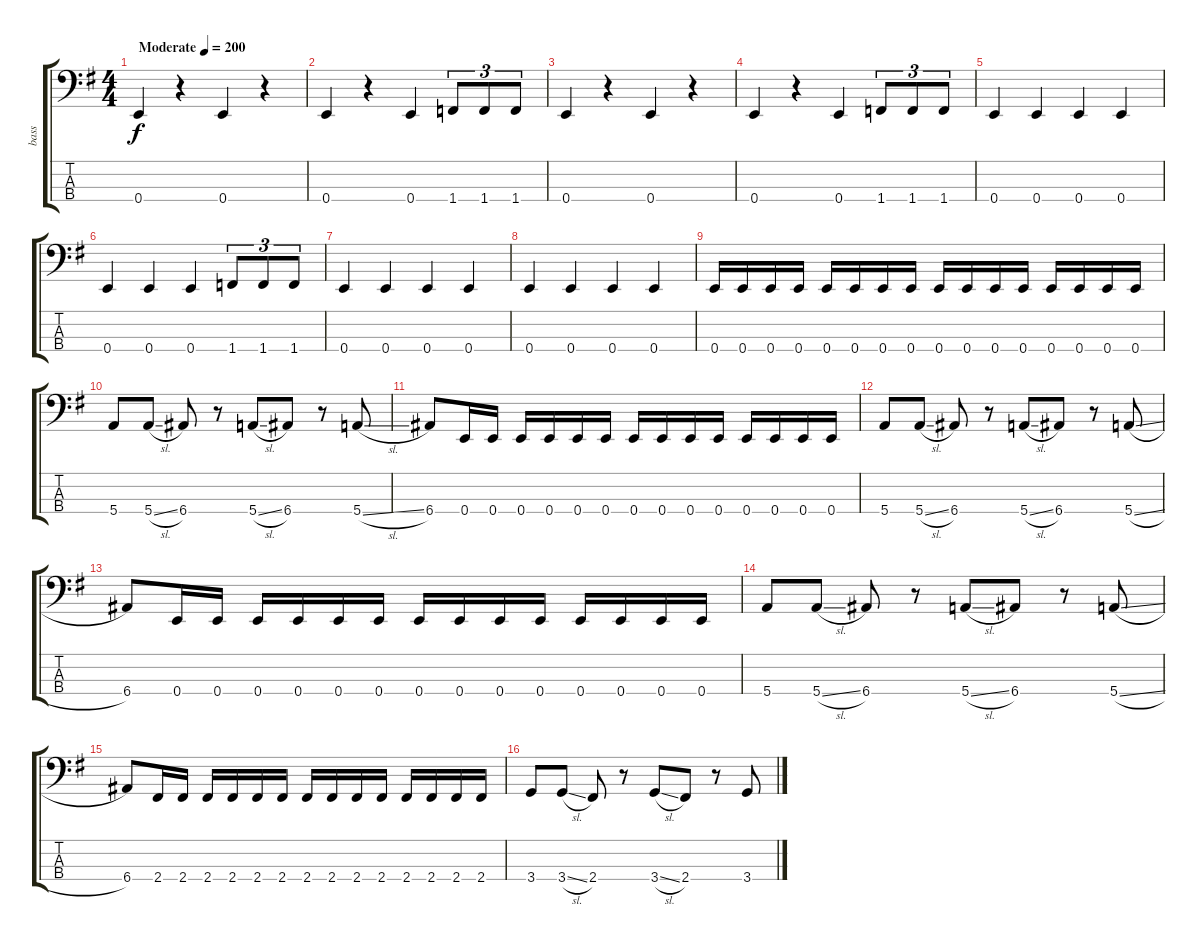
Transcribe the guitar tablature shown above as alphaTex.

\track ("bass" "bass") {instrument electricbassfinger}
\staff {score tabs}
\tuning (G2 D2 A1 E1) {hide}
\ts (4 4)
\tempo (200 "Moderate")
\clef f4
\ks eminor
0.4.4{dy f instrument electricbassfinger} r.4 0.4.4 r.4 |
0.4.4 r.4 0.4.4 1.4.8{tu (3 2)} 1.4.8{tu (3 2)} 1.4.8{tu (3 2)} |
0.4.4 r.4 0.4.4 r.4 |
0.4.4 r.4 0.4.4 1.4.8{tu (3 2)} 1.4.8{tu (3 2)} 1.4.8{tu (3 2)} |
0.4.4 0.4.4 0.4.4 0.4.4 |
0.4.4 0.4.4 0.4.4 1.4.8{tu (3 2)} 1.4.8{tu (3 2)} 1.4.8{tu (3 2)} |
0.4.4 0.4.4 0.4.4 0.4.4 |
0.4.4 0.4.4 0.4.4 0.4.4 |
0.4.16 0.4.16 0.4.16 0.4.16 0.4.16 0.4.16 0.4.16 0.4.16 0.4.16 0.4.16 0.4.16 0.4.16 0.4.16 0.4.16 0.4.16 0.4.16 |
5.4.8 5.4{sl}.8 6.4.8 r.8 5.4{sl}.8 6.4.8 r.8 5.4{sl}.8 |
6.4.8 0.4.16 0.4.16 0.4.16 0.4.16 0.4.16 0.4.16 0.4.16 0.4.16 0.4.16 0.4.16 0.4.16 0.4.16 0.4.16 0.4.16 |
5.4.8 5.4{sl}.8 6.4.8 r.8 5.4{sl}.8 6.4.8 r.8 5.4{sl}.8 |
6.4.8 0.4.16 0.4.16 0.4.16 0.4.16 0.4.16 0.4.16 0.4.16 0.4.16 0.4.16 0.4.16 0.4.16 0.4.16 0.4.16 0.4.16 |
5.4.8 5.4{sl}.8 6.4.8 r.8 5.4{sl}.8 6.4.8 r.8 5.4{sl}.8 |
6.4.8 2.4.16 2.4.16 2.4.16 2.4.16 2.4.16 2.4.16 2.4.16 2.4.16 2.4.16 2.4.16 2.4.16 2.4.16 2.4.16 2.4.16 |
3.4.8 3.4{sl}.8 2.4.8 r.8 3.4{sl}.8 2.4.8 r.8 3.4{sl}.8
